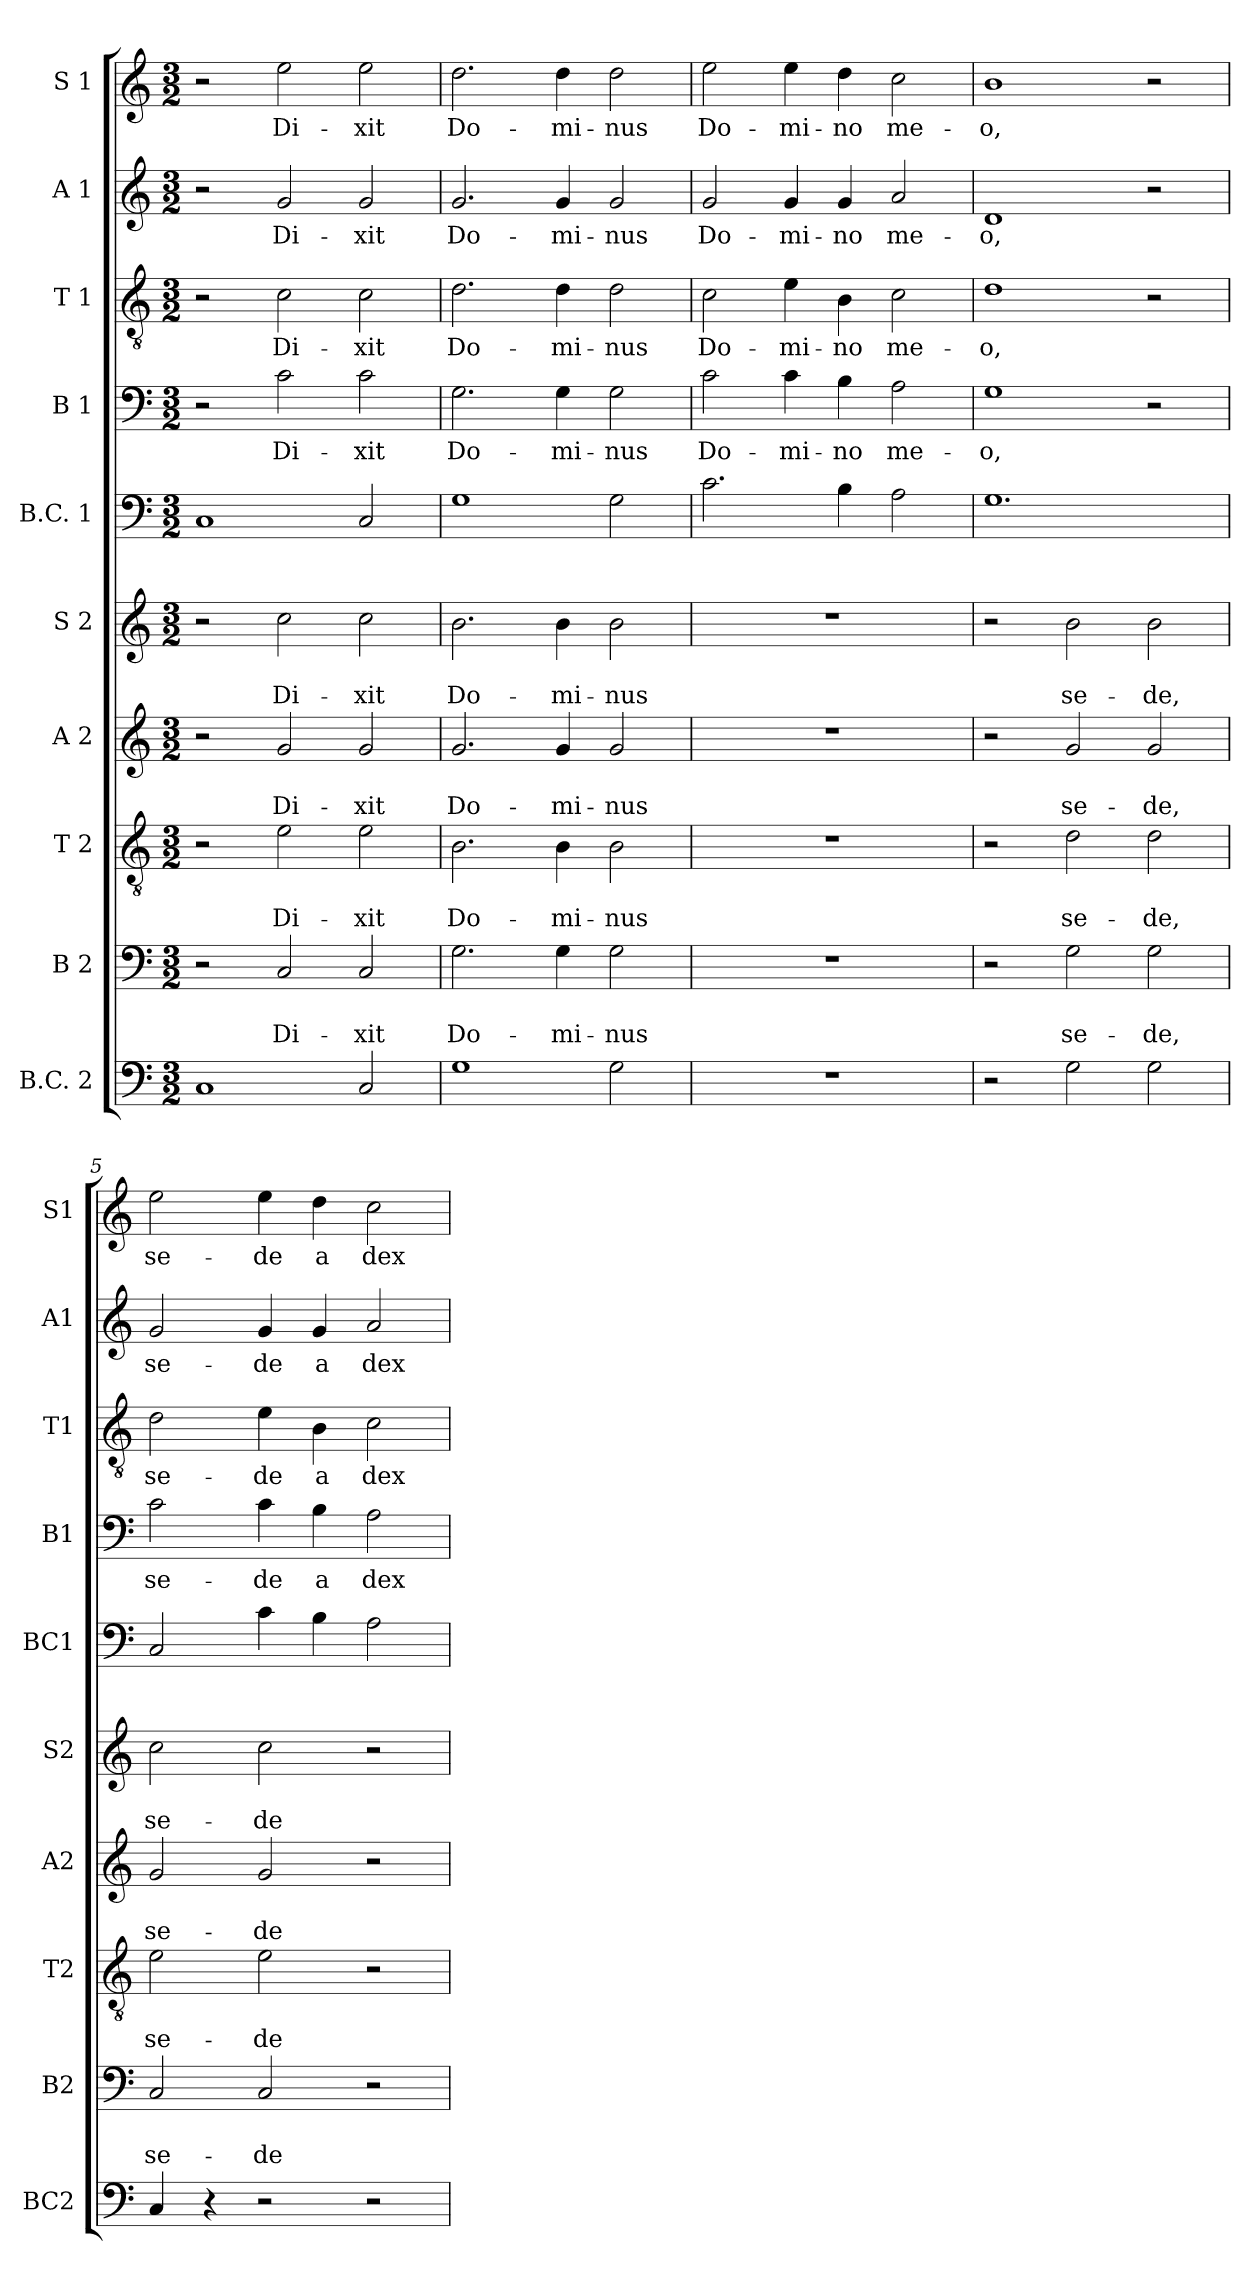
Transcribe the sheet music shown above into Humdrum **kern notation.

**kern	**kern	**text	**text	**kern	**text	**text	**kern	**text	**text	**kern	**text	**text	**kern	**kern	**text	**kern	**text	**kern	**text	**kern	**text
*part10	*part9	*part9	*part9	*part8	*part8	*part8	*part7	*part7	*part7	*part6	*part6	*part6	*part5	*part4	*part4	*part3	*part3	*part2	*part2	*part1	*part1
*staff10	*staff9	*staff9	*staff9	*staff8	*staff8	*staff8	*staff7	*staff7	*staff7	*staff6	*staff6	*staff6	*staff5	*staff4	*staff4	*staff3	*staff3	*staff2	*staff2	*staff1	*staff1
*I"B.C. 2	*I"B 2	*	*	*I"T 2	*	*	*I"A 2	*	*	*I"S 2	*	*	*I"B.C. 1	*I"B 1	*	*I"T 1	*	*I"A 1	*	*I"S 1	*
*I'BC2	*I'B2	*	*	*I'T2	*	*	*I'A2	*	*	*I'S2	*	*	*I'BC1	*I'B1	*	*I'T1	*	*I'A1	*	*I'S1	*
*clefF4	*clefF4	*	*	*clefGv2	*	*	*clefG2	*	*	*clefG2	*	*	*clefF4	*clefF4	*	*clefGv2	*	*clefG2	*	*clefG2	*
*k[]	*k[]	*	*	*k[]	*	*	*k[]	*	*	*k[]	*	*	*k[]	*k[]	*	*k[]	*	*k[]	*	*k[]	*
*C:	*C:	*	*	*C:	*	*	*C:	*	*	*C:	*	*	*C:	*C:	*	*C:	*	*C:	*	*C:	*
*M3/2	*M3/2	*	*	*M3/2	*	*	*M3/2	*	*	*M3/2	*	*	*M3/2	*M3/2	*	*M3/2	*	*M3/2	*	*M3/2	*
=1	=1	=1	=1	=1	=1	=1	=1	=1	=1	=1	=1	=1	=1	=1	=1	=1	=1	=1	=1	=1	=1
1C	2r	.	.	2r	.	.	2r	.	.	2r	.	.	1C	2r	.	2r	.	2r	.	2r	.
!	!	!	!LO:LY:b	!	!	!LO:LY:b	!	!	!LO:LY:b	!	!	!LO:LY:b	!	!	!LO:LY:b	!	!LO:LY:b	!	!LO:LY:b	!	!LO:LY:b
.	2C/	.	Di-	2e\	.	Di-	2g/	.	Di-	2cc\	.	Di-	.	2c\	Di-	2c\	Di-	2g/	Di-	2ee\	Di-
!	!	!	!LO:LY:b	!	!	!LO:LY:b	!	!	!LO:LY:b	!	!	!LO:LY:b	!	!	!LO:LY:b	!	!LO:LY:b	!	!LO:LY:b	!	!LO:LY:b
2C/	2C/	.	-xit	2e\	.	-xit	2g/	.	-xit	2cc\	.	-xit	2C/	2c\	-xit	2c\	-xit	2g/	-xit	2ee\	-xit
=2	=2	=2	=2	=2	=2	=2	=2	=2	=2	=2	=2	=2	=2	=2	=2	=2	=2	=2	=2	=2	=2
!	!	!	!LO:LY:b	!	!	!LO:LY:b	!	!	!LO:LY:b	!	!	!LO:LY:b	!	!	!LO:LY:b	!	!LO:LY:b	!	!LO:LY:b	!	!LO:LY:b
1G	2.G\	.	Do-	2.B\	.	Do-	2.g/	.	Do-	2.b\	.	Do-	1G	2.G\	Do-	2.d\	Do-	2.g/	Do-	2.dd\	Do-
!	!	!	!LO:LY:b	!	!	!LO:LY:b	!	!	!LO:LY:b	!	!	!LO:LY:b	!	!	!LO:LY:b	!	!LO:LY:b	!	!LO:LY:b	!	!LO:LY:b
.	4G\	.	-mi-	4B\	.	-mi-	4g/	.	-mi-	4b\	.	-mi-	.	4G\	-mi-	4d\	-mi-	4g/	-mi-	4dd\	-mi-
!	!	!	!LO:LY:b	!	!	!LO:LY:b	!	!	!LO:LY:b	!	!	!LO:LY:b	!	!	!LO:LY:b	!	!LO:LY:b	!	!LO:LY:b	!	!LO:LY:b
2G\	2G\	.	-nus	2B\	.	-nus	2g/	.	-nus	2b\	.	-nus	2G\	2G\	-nus	2d\	-nus	2g/	-nus	2dd\	-nus
=3	=3	=3	=3	=3	=3	=3	=3	=3	=3	=3	=3	=3	=3	=3	=3	=3	=3	=3	=3	=3	=3
!	!	!	!	!	!	!	!	!	!	!	!	!	!	!	!LO:LY:b	!	!LO:LY:b	!	!LO:LY:b	!	!LO:LY:b
1.r	1.r	.	.	1.r	.	.	1.r	.	.	1.r	.	.	2.c\	2c\	Do-	2c\	Do-	2g/	Do-	2ee\	Do-
!	!	!	!	!	!	!	!	!	!	!	!	!	!	!	!LO:LY:b	!	!LO:LY:b	!	!LO:LY:b	!	!LO:LY:b
.	.	.	.	.	.	.	.	.	.	.	.	.	.	4c\	-mi-	4e\	-mi-	4g/	-mi-	4ee\	-mi-
!	!	!	!	!	!	!	!	!	!	!	!	!	!	!	!LO:LY:b	!	!LO:LY:b	!	!LO:LY:b	!	!LO:LY:b
.	.	.	.	.	.	.	.	.	.	.	.	.	4B\	4B\	-no	4B\	-no	4g/	-no	4dd\	-no
!	!	!	!	!	!	!	!	!	!	!	!	!	!	!	!LO:LY:b	!	!LO:LY:b	!	!LO:LY:b	!	!LO:LY:b
.	.	.	.	.	.	.	.	.	.	.	.	.	2A\	2A\	me-	2c\	me-	2a/	me-	2cc\	me-
=4	=4	=4	=4	=4	=4	=4	=4	=4	=4	=4	=4	=4	=4	=4	=4	=4	=4	=4	=4	=4	=4
!	!	!	!	!	!	!	!	!	!	!	!	!	!	!	!LO:LY:b	!	!LO:LY:b	!	!LO:LY:b	!	!LO:LY:b
2r	2r	.	.	2r	.	.	2r	.	.	2r	.	.	1.G	1G	-o,	1d	-o,	1d	-o,	1b	-o,
!	!	!	!LO:LY:b	!	!	!LO:LY:b	!	!	!LO:LY:b	!	!	!LO:LY:b	!	!	!	!	!	!	!	!	!
2G\	2G\	.	se-	2d\	.	se-	2g/	.	se-	2b\	.	se-	.	.	.	.	.	.	.	.	.
!	!	!	!LO:LY:b	!	!	!LO:LY:b	!	!	!LO:LY:b	!	!	!LO:LY:b	!	!	!	!	!	!	!	!	!
2G\	2G\	.	-de,	2d\	.	-de,	2g/	.	-de,	2b\	.	-de,	.	2r	.	2r	.	2r	.	2r	.
=5	=5	=5	=5	=5	=5	=5	=5	=5	=5	=5	=5	=5	=5	=5	=5	=5	=5	=5	=5	=5	=5
!	!	!	!LO:LY:b	!	!	!LO:LY:b	!	!	!LO:LY:b	!	!	!LO:LY:b	!	!	!LO:LY:b	!	!LO:LY:b	!	!LO:LY:b	!	!LO:LY:b
4C/	2C/	.	se-	2e\	.	se-	2g/	.	se-	2cc\	.	se-	2C/	2c\	se-	2d\	se-	2g/	se-	2ee\	se-
4r	.	.	.	.	.	.	.	.	.	.	.	.	.	.	.	.	.	.	.	.	.
!	!	!	!LO:LY:b	!	!	!LO:LY:b	!	!	!LO:LY:b	!	!	!LO:LY:b	!	!	!LO:LY:b	!	!LO:LY:b	!	!LO:LY:b	!	!LO:LY:b
2r	2C/	.	-de	2e\	.	-de	2g/	.	-de	2cc\	.	-de	4c\	4c\	-de	4e\	-de	4g/	-de	4ee\	-de
!	!	!	!	!	!	!	!	!	!	!	!	!	!	!	!LO:LY:b	!	!LO:LY:b	!	!LO:LY:b	!	!LO:LY:b
.	.	.	.	.	.	.	.	.	.	.	.	.	4B\	4B\	a	4B\	a	4g/	a	4dd\	a
!	!	!	!	!	!	!	!	!	!	!	!	!	!	!	!LO:LY:b	!	!LO:LY:b	!	!LO:LY:b	!	!LO:LY:b
2r	2r	.	.	2r	.	.	2r	.	.	2r	.	.	2A\	2A\	dex-	2c\	dex-	2a/	dex-	2cc\	dex-
=	=	=	=	=	=	=	=	=	=	=	=	=	=	=	=	=	=	=	=	=	=
*-	*-	*-	*-	*-	*-	*-	*-	*-	*-	*-	*-	*-	*-	*-	*-	*-	*-	*-	*-	*-	*-
